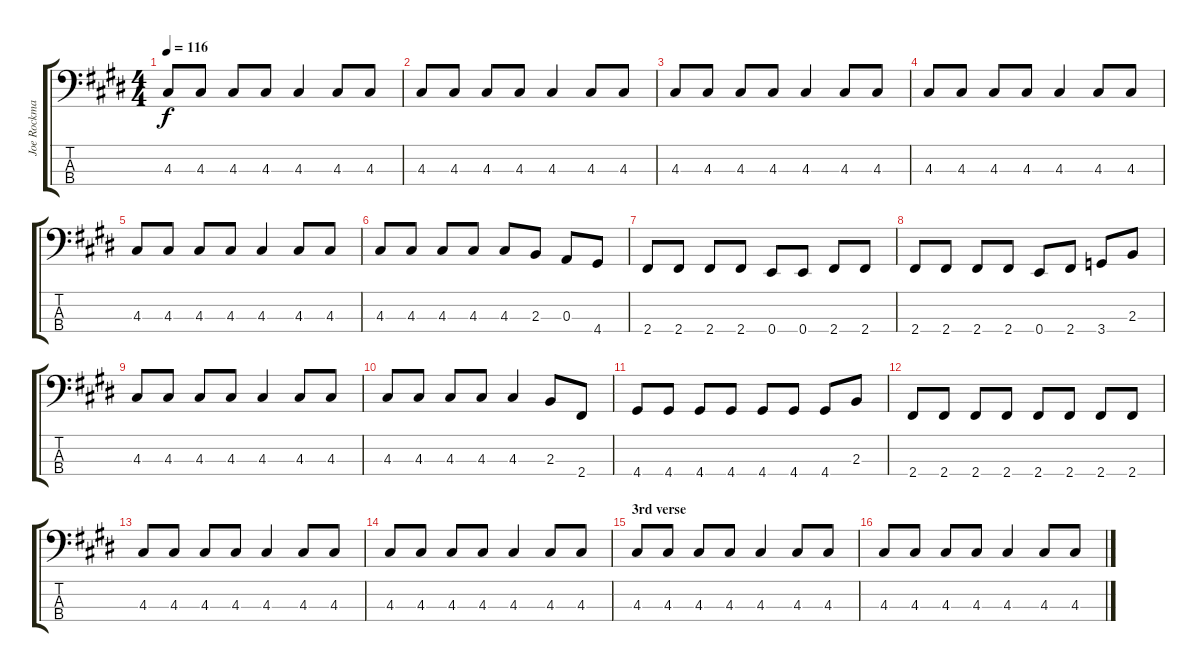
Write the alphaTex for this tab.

\track ("Joe Rockman" "Joe Rockma") {instrument electricbassfinger}
\staff {score tabs}
\tuning (G2 D2 A1 E1) {hide}
\ts (4 4)
\tempo 116
\clef f4
\ks e
4.3.8{dy f} 4.3.8 4.3.8 4.3.8 4.3.4 4.3.8 4.3.8 |
4.3.8 4.3.8 4.3.8 4.3.8 4.3.4 4.3.8 4.3.8 |
4.3.8 4.3.8 4.3.8 4.3.8 4.3.4 4.3.8 4.3.8 |
4.3.8 4.3.8 4.3.8 4.3.8 4.3.4 4.3.8 4.3.8 |
4.3.8 4.3.8 4.3.8 4.3.8 4.3.4 4.3.8 4.3.8 |
4.3.8 4.3.8 4.3.8 4.3.8 4.3.8 2.3.8 0.3.8 4.4.8 |
2.4.8 2.4.8 2.4.8 2.4.8 0.4.8 0.4.8 2.4.8 2.4.8 |
2.4.8 2.4.8 2.4.8 2.4.8 0.4.8 2.4.8 3.4.8 2.3.8 |
4.3.8 4.3.8 4.3.8 4.3.8 4.3.4 4.3.8 4.3.8 |
4.3.8 4.3.8 4.3.8 4.3.8 4.3.4 2.3.8 2.4.8 |
4.4.8 4.4.8 4.4.8 4.4.8 4.4.8 4.4.8 4.4.8 2.3.8 |
2.4.8 2.4.8 2.4.8 2.4.8 2.4.8 2.4.8 2.4.8 2.4.8 |
4.3.8 4.3.8 4.3.8 4.3.8 4.3.4 4.3.8 4.3.8 |
4.3.8 4.3.8 4.3.8 4.3.8 4.3.4 4.3.8 4.3.8 |
\section ("" "3rd verse")
4.3.8 4.3.8 4.3.8 4.3.8 4.3.4 4.3.8 4.3.8 |
4.3.8 4.3.8 4.3.8 4.3.8 4.3.4 4.3.8 4.3.8
